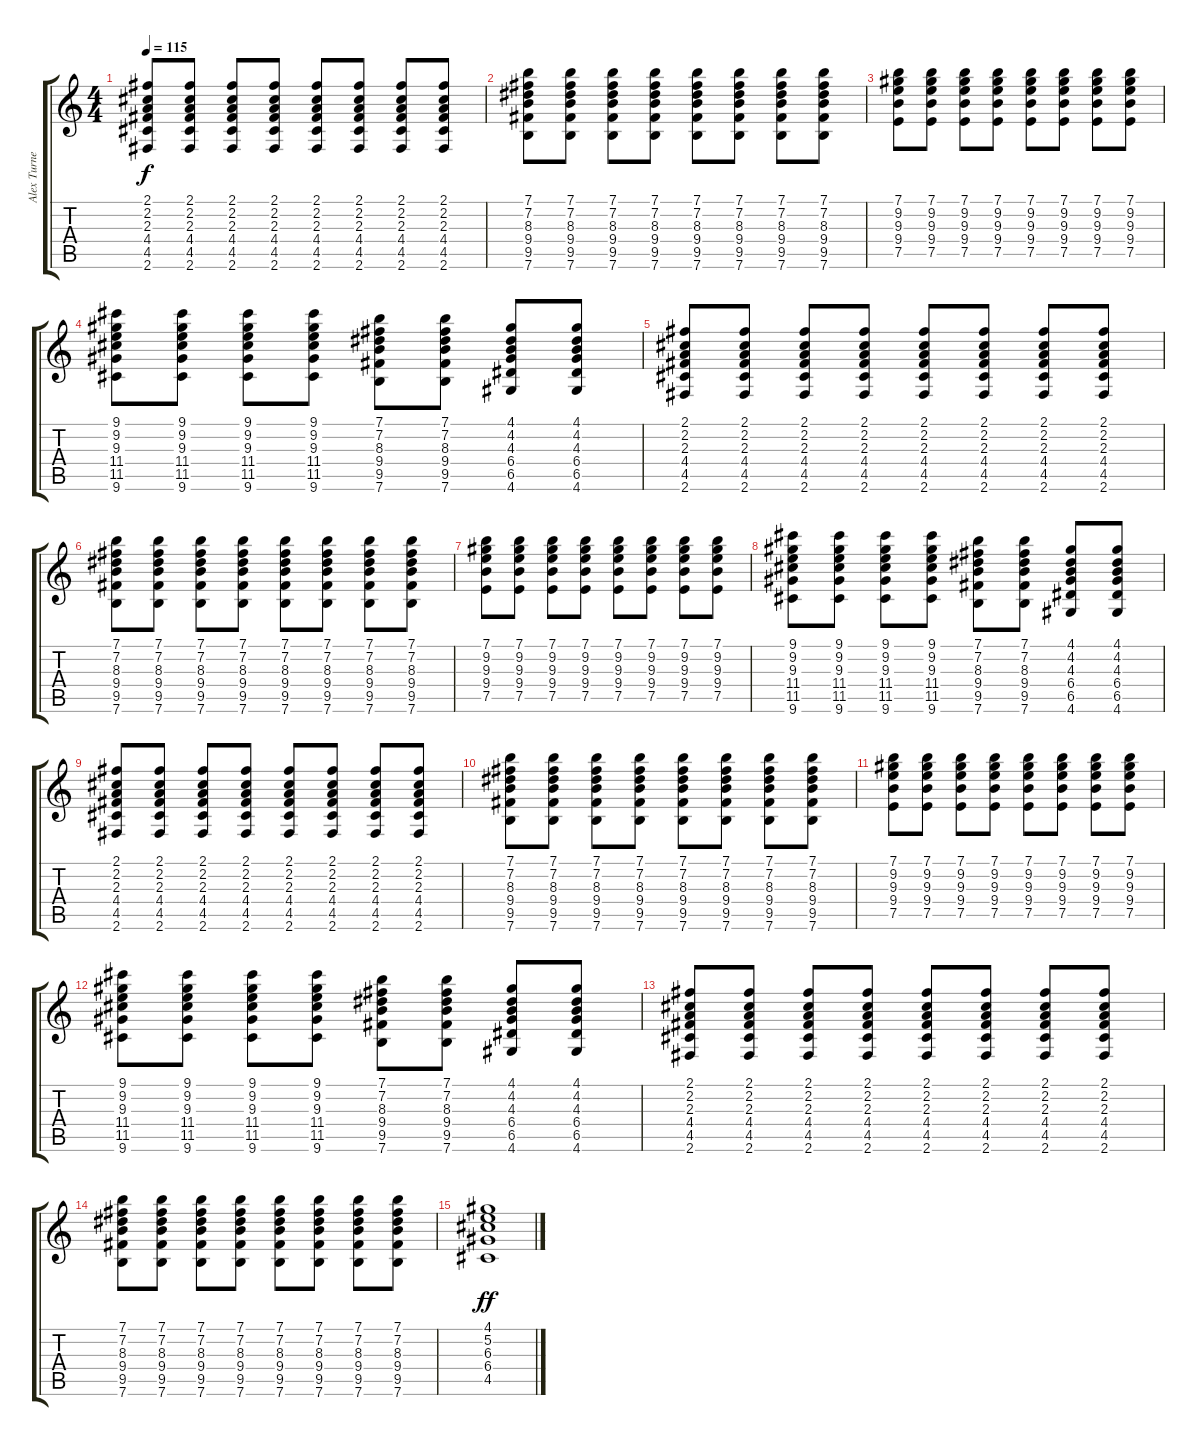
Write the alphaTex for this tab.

\track ("Alex Turner" "Alex Turne") {instrument electricguitarclean}
\staff {score tabs}
\tuning (E4 B3 G3 D3 A2 E2) {hide}
\ts (4 4)
\tempo 115
\clef g2
\ks c
(2.1 2.2 2.3 4.4 4.5 2.6).8{dy f} (2.1 2.2 2.3 4.4 4.5 2.6).8 (2.1 2.2 2.3 4.4 4.5 2.6).8 (2.1 2.2 2.3 4.4 4.5 2.6).8 (2.1 2.2 2.3 4.4 4.5 2.6).8 (2.1 2.2 2.3 4.4 4.5 2.6).8 (2.1 2.2 2.3 4.4 4.5 2.6).8 (2.1 2.2 2.3 4.4 4.5 2.6).8 |
(7.1 7.2 8.3 9.4 9.5 7.6).8 (7.1 7.2 8.3 9.4 9.5 7.6).8 (7.1 7.2 8.3 9.4 9.5 7.6).8 (7.1 7.2 8.3 9.4 9.5 7.6).8 (7.1 7.2 8.3 9.4 9.5 7.6).8 (7.1 7.2 8.3 9.4 9.5 7.6).8 (7.1 7.2 8.3 9.4 9.5 7.6).8 (7.1 7.2 8.3 9.4 9.5 7.6).8 |
(7.1 9.2 9.3 9.4 7.5).8 (7.1 9.2 9.3 9.4 7.5).8 (7.1 9.2 9.3 9.4 7.5).8 (7.1 9.2 9.3 9.4 7.5).8 (7.1 9.2 9.3 9.4 7.5).8 (7.1 9.2 9.3 9.4 7.5).8 (7.1 9.2 9.3 9.4 7.5).8 (7.1 9.2 9.3 9.4 7.5).8 |
(9.1 9.2 9.3 11.4 11.5 9.6).8 (9.1 9.2 9.3 11.4 11.5 9.6).8 (9.1 9.2 9.3 11.4 11.5 9.6).8 (9.1 9.2 9.3 11.4 11.5 9.6).8 (7.1 7.2 8.3 9.4 9.5 7.6).8 (7.1 7.2 8.3 9.4 9.5 7.6).8 (4.1 4.2 4.3 6.4 6.5 4.6).8 (4.1 4.2 4.3 6.4 6.5 4.6).8 |
(2.1 2.2 2.3 4.4 4.5 2.6).8 (2.1 2.2 2.3 4.4 4.5 2.6).8 (2.1 2.2 2.3 4.4 4.5 2.6).8 (2.1 2.2 2.3 4.4 4.5 2.6).8 (2.1 2.2 2.3 4.4 4.5 2.6).8 (2.1 2.2 2.3 4.4 4.5 2.6).8 (2.1 2.2 2.3 4.4 4.5 2.6).8 (2.1 2.2 2.3 4.4 4.5 2.6).8 |
(7.1 7.2 8.3 9.4 9.5 7.6).8 (7.1 7.2 8.3 9.4 9.5 7.6).8 (7.1 7.2 8.3 9.4 9.5 7.6).8 (7.1 7.2 8.3 9.4 9.5 7.6).8 (7.1 7.2 8.3 9.4 9.5 7.6).8 (7.1 7.2 8.3 9.4 9.5 7.6).8 (7.1 7.2 8.3 9.4 9.5 7.6).8 (7.1 7.2 8.3 9.4 9.5 7.6).8 |
(7.1 9.2 9.3 9.4 7.5).8 (7.1 9.2 9.3 9.4 7.5).8 (7.1 9.2 9.3 9.4 7.5).8 (7.1 9.2 9.3 9.4 7.5).8 (7.1 9.2 9.3 9.4 7.5).8 (7.1 9.2 9.3 9.4 7.5).8 (7.1 9.2 9.3 9.4 7.5).8 (7.1 9.2 9.3 9.4 7.5).8 |
(9.1 9.2 9.3 11.4 11.5 9.6).8 (9.1 9.2 9.3 11.4 11.5 9.6).8 (9.1 9.2 9.3 11.4 11.5 9.6).8 (9.1 9.2 9.3 11.4 11.5 9.6).8 (7.1 7.2 8.3 9.4 9.5 7.6).8 (7.1 7.2 8.3 9.4 9.5 7.6).8 (4.1 4.2 4.3 6.4 6.5 4.6).8 (4.1 4.2 4.3 6.4 6.5 4.6).8 |
(2.1 2.2 2.3 4.4 4.5 2.6).8 (2.1 2.2 2.3 4.4 4.5 2.6).8 (2.1 2.2 2.3 4.4 4.5 2.6).8 (2.1 2.2 2.3 4.4 4.5 2.6).8 (2.1 2.2 2.3 4.4 4.5 2.6).8 (2.1 2.2 2.3 4.4 4.5 2.6).8 (2.1 2.2 2.3 4.4 4.5 2.6).8 (2.1 2.2 2.3 4.4 4.5 2.6).8 |
(7.1 7.2 8.3 9.4 9.5 7.6).8 (7.1 7.2 8.3 9.4 9.5 7.6).8 (7.1 7.2 8.3 9.4 9.5 7.6).8 (7.1 7.2 8.3 9.4 9.5 7.6).8 (7.1 7.2 8.3 9.4 9.5 7.6).8 (7.1 7.2 8.3 9.4 9.5 7.6).8 (7.1 7.2 8.3 9.4 9.5 7.6).8 (7.1 7.2 8.3 9.4 9.5 7.6).8 |
(7.1 9.2 9.3 9.4 7.5).8 (7.1 9.2 9.3 9.4 7.5).8 (7.1 9.2 9.3 9.4 7.5).8 (7.1 9.2 9.3 9.4 7.5).8 (7.1 9.2 9.3 9.4 7.5).8 (7.1 9.2 9.3 9.4 7.5).8 (7.1 9.2 9.3 9.4 7.5).8 (7.1 9.2 9.3 9.4 7.5).8 |
(9.1 9.2 9.3 11.4 11.5 9.6).8 (9.1 9.2 9.3 11.4 11.5 9.6).8 (9.1 9.2 9.3 11.4 11.5 9.6).8 (9.1 9.2 9.3 11.4 11.5 9.6).8 (7.1 7.2 8.3 9.4 9.5 7.6).8 (7.1 7.2 8.3 9.4 9.5 7.6).8 (4.1 4.2 4.3 6.4 6.5 4.6).8 (4.1 4.2 4.3 6.4 6.5 4.6).8 |
(2.1 2.2 2.3 4.4 4.5 2.6).8 (2.1 2.2 2.3 4.4 4.5 2.6).8 (2.1 2.2 2.3 4.4 4.5 2.6).8 (2.1 2.2 2.3 4.4 4.5 2.6).8 (2.1 2.2 2.3 4.4 4.5 2.6).8 (2.1 2.2 2.3 4.4 4.5 2.6).8 (2.1 2.2 2.3 4.4 4.5 2.6).8 (2.1 2.2 2.3 4.4 4.5 2.6).8 |
(7.1 7.2 8.3 9.4 9.5 7.6).8 (7.1 7.2 8.3 9.4 9.5 7.6).8 (7.1 7.2 8.3 9.4 9.5 7.6).8 (7.1 7.2 8.3 9.4 9.5 7.6).8 (7.1 7.2 8.3 9.4 9.5 7.6).8 (7.1 7.2 8.3 9.4 9.5 7.6).8 (7.1 7.2 8.3 9.4 9.5 7.6).8 (7.1 7.2 8.3 9.4 9.5 7.6).8 |
(4.1 5.2 6.3 6.4 4.5).1{dy ff}
